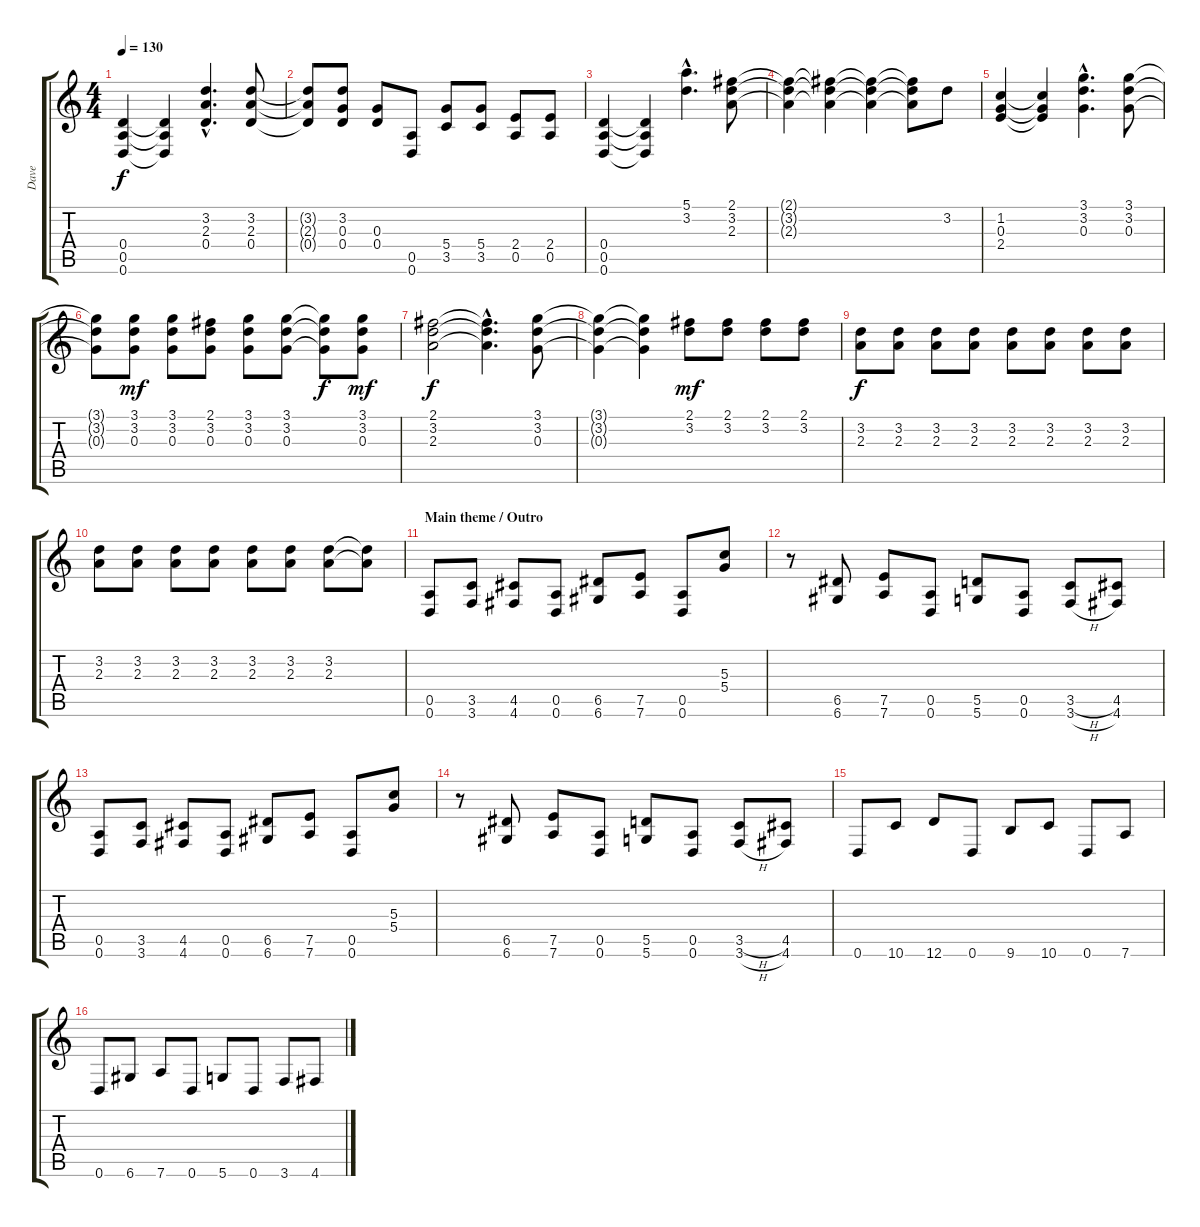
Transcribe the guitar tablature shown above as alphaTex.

\track ("Dave" "Dave") {instrument acousticguitarsteel}
\staff {score tabs}
\tuning (E4 B3 G3 D3 A2 D2) {hide}
\ts (4 4)
\tempo 130
\clef g2
\ks c
(0.4 0.5 0.6).4{dy f} (0.4{t} 0.5{t} 0.6{t}).4 (3.2{hac} 2.3{hac} 0.4{hac}).4{d} (3.2 2.3 0.4).8 |
(3.2{t} 2.3{t} 0.4{t}).8 (3.2 0.3 0.4).8 (0.3 0.4).8 (0.5 0.6).8 (5.4 3.5).8 (5.4 3.5).8 (2.4 0.5).8 (2.4 0.5).8 |
(0.4 0.5 0.6).4 (0.4{t} 0.5{t} 0.6{t}).4 (5.1{hac} 3.2{hac}).4{d} (2.1 3.2 2.3).8 |
(2.1{t} 3.2{t} 2.3{t}).4 (2.1{t} 3.2{t} 2.3{t}).4 (2.1{t} 3.2{t} 2.3{t}).4 (2.1{t} 3.2{t} 2.3{t}).8 3.2.8 |
(1.2 0.3 2.4).4 (1.2{t} 0.3{t} 2.4{t}).4 (3.1{hac} 3.2{hac} 0.3{hac}).4{d} (3.1 3.2 0.3).8 |
(3.1{t} 3.2{t} 0.3{t}).8 (3.1 3.2 0.3).8{dy mf} (3.1 3.2 0.3).8 (2.1 3.2 0.3).8 (3.1 3.2 0.3).8 (3.1 3.2 0.3).8 (3.1{t} 3.2{t} 0.3{t}).8{dy f} (3.1 3.2 0.3).8{dy mf} |
(2.1 3.2 2.3).2{dy f} (2.1{hac t} 3.2{hac t} 2.3{hac t}).4{d} (3.1 3.2 0.3).8 |
(3.1{t} 3.2{t} 0.3{t}).4 (3.1{t} 3.2{t} 0.3{t}).4 (2.1 3.2).8{dy mf} (2.1 3.2).8 (2.1 3.2).8 (2.1 3.2).8 |
(3.2 2.3).8{dy f} (3.2 2.3).8 (3.2 2.3).8 (3.2 2.3).8 (3.2 2.3).8 (3.2 2.3).8 (3.2 2.3).8 (3.2 2.3).8 |
(3.2 2.3).8 (3.2 2.3).8 (3.2 2.3).8 (3.2 2.3).8 (3.2 2.3).8 (3.2 2.3).8 (3.2 2.3).8 (3.2{t} 2.3{t}).8 |
\section ("" "Main theme / Outro")
(0.5 0.6).8 (3.5 3.6).8 (4.5 4.6).8 (0.5 0.6).8 (6.5 6.6).8 (7.5 7.6).8 (0.5 0.6).8 (5.3 5.4).8 |
r.8 (6.5 6.6).8 (7.5 7.6).8 (0.5 0.6).8 (5.5 5.6).8 (0.5 0.6).8 (3.5{h} 3.6{h}).8 (4.5 4.6).8 |
(0.5 0.6).8 (3.5 3.6).8 (4.5 4.6).8 (0.5 0.6).8 (6.5 6.6).8 (7.5 7.6).8 (0.5 0.6).8 (5.3 5.4).8 |
r.8 (6.5 6.6).8 (7.5 7.6).8 (0.5 0.6).8 (5.5 5.6).8 (0.5 0.6).8 (3.5{h} 3.6{h}).8 (4.5 4.6).8 |
0.6.8 10.6.8 12.6.8 0.6.8 9.6.8 10.6.8 0.6.8 7.6.8 |
0.6.8 6.6.8 7.6.8 0.6.8 5.6.8 0.6.8 3.6.8 4.6.8
